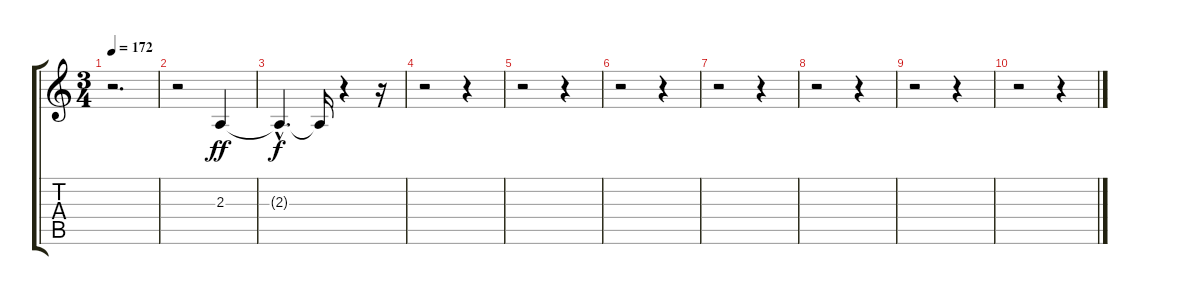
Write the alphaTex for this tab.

\track "" {instrument celesta}
\staff {score tabs}
\tuning (E4 B3 G3 D3 A2 E2) {hide}
\ts (3 4)
\tempo 172
\clef g2
\ks c
r.2{d dy f} |
r.2 2.3.4{dy ff} |
2.3{hac t}.4{d dy f} 2.3{t}.16 r.4 r.16 |
r.2 r.4 |
r.2 r.4 |
r.2 r.4 |
r.2 r.4 |
r.2 r.4 |
r.2 r.4 |
r.2 r.4
